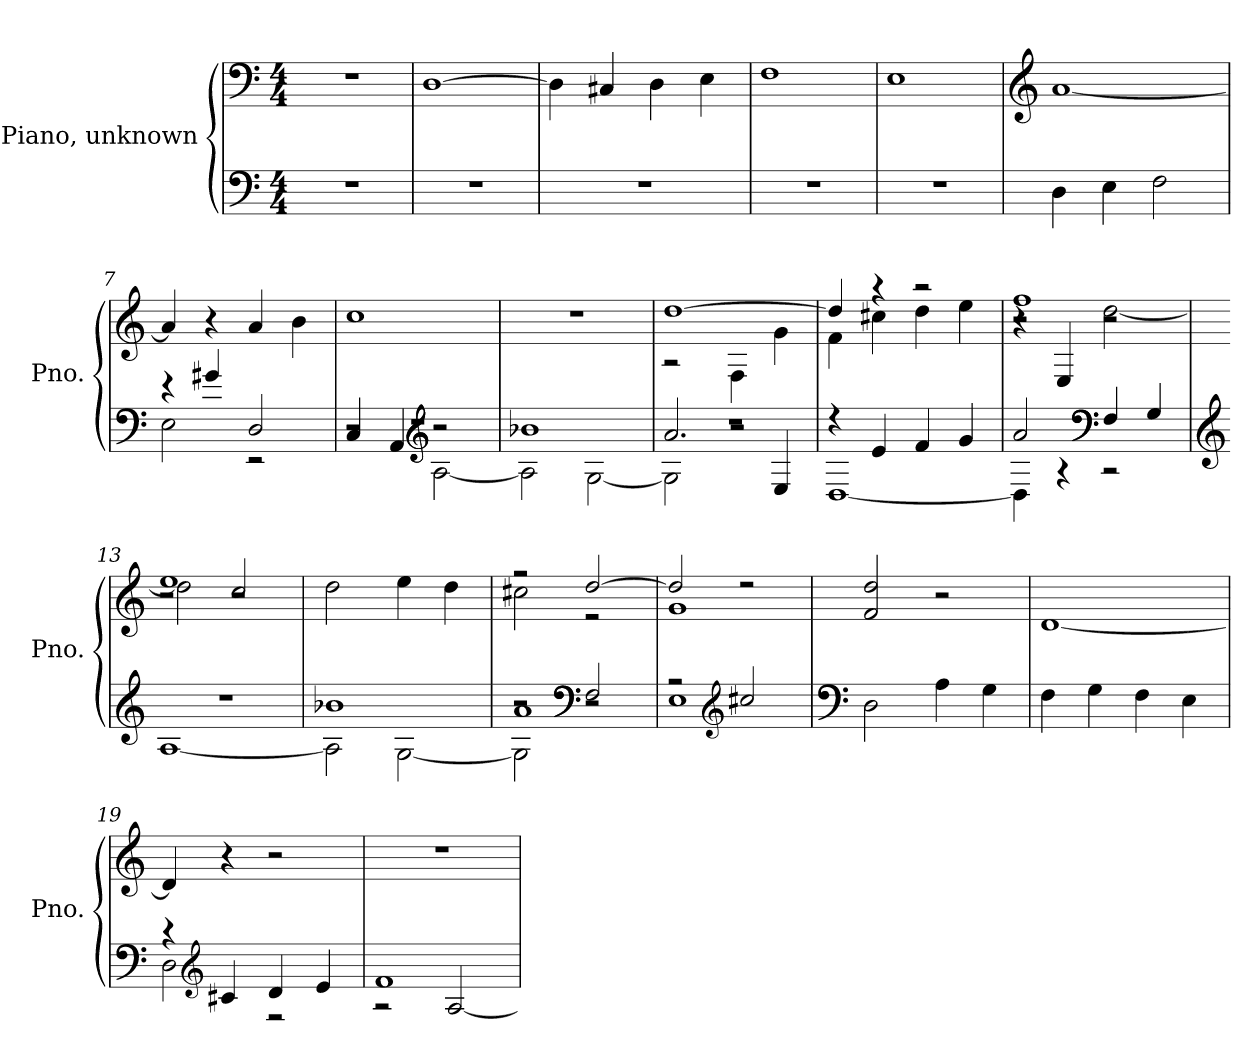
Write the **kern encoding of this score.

**kern	**kern
*part1	*part1
*staff2	*staff1
*I"Piano, unknown	*
*I'Pno.	*
*clefF4	*clefF4
*k[]	*k[]
*M4/4	*M4/4
*MM120	*MM120
=1	=1
1r	1r
=2	=2
1r	[1D
=3	=3
1r	4D\]
.	4C#X/
.	4D\
.	4E\
=4	=4
1r	1F
=5	=5
1r	1E
=6	=6
*	*clefG2
4D\	[1a
4E\	.
2F\	.
=7	=7
*^	*
4r	2E\	4a/]
4g#X/	.	4r
2D/	2r	4a/
.	.	4b\
=8	=8	=8
*	*^	*
1r	2r	4C/	1cc
.	.	4AA/	.
*clefG2	*	*	*
.	[2A\	2r	.
*	*v	*v	*
=9	=9	=9
1b-X	2A\]	1r
.	[2G\	.
=10	=10	=10
*	*^	*^
1r	2G\]	2.a/	[1dd	2r
.	2r	.	.	4F\
.	.	4E/	.	4g\
*	*v	*v	*	*
!!LO:LB:g=z	!!
=11	=11	=11	=11
4r	[1D	4dd/]	4f\
4e/	.	4r	4cc#X\
4f/	.	2r	4dd\
4g/	.	.	4ee\
=12	=12	=12	=12
*	*	*	*^
2a/	4D\]	1ff	2r	4r
.	4r	.	.	4E/
*clefF4	*	*	*	*
4F/	2r	.	[2dd\	2r
4G/	.	.	.	.
=13	=13	=13	=13	=13
*clefG2	*	*	*	*
1r	[1A	1ee	2dd\]	2r
.	.	.	2r	2cc/
*	*	*v	*v	*v
=14	=14	=14
1b-X	2A\]	2dd\
.	[2G\	4ee\
.	.	4dd\
=15	=15	=15
*	*^	*^
1a	2G\]	2r	2r	2cc#X\
*clefF4	*	*	*	*
.	2r	2F/	[2dd/	2r
*	*v	*v	*	*
=16	=16	=16	=16
2r	1E	2dd/]	1g
*clefG2	*	*	*
2cc#X/	.	2r	.
*v	*v	*	*
*	*v	*v
=17	=17
*clefF4	*
2D\	2f/ 2dd/
4A\	2r
4G\	.
!!LO:LB:g=z
=18	=18
4F\	[1d
4G\	.
4F\	.
4E\	.
=19	=19
*^	*
4r	2D\	4d/]
*clefG2	*	*
4c#X/	.	4r
4d/	2r	2r
4e/	.	.
=20	=20	=20
1f	2r	1r
.	[2A/	.
*v	*v	*
=	=
*-	*-
